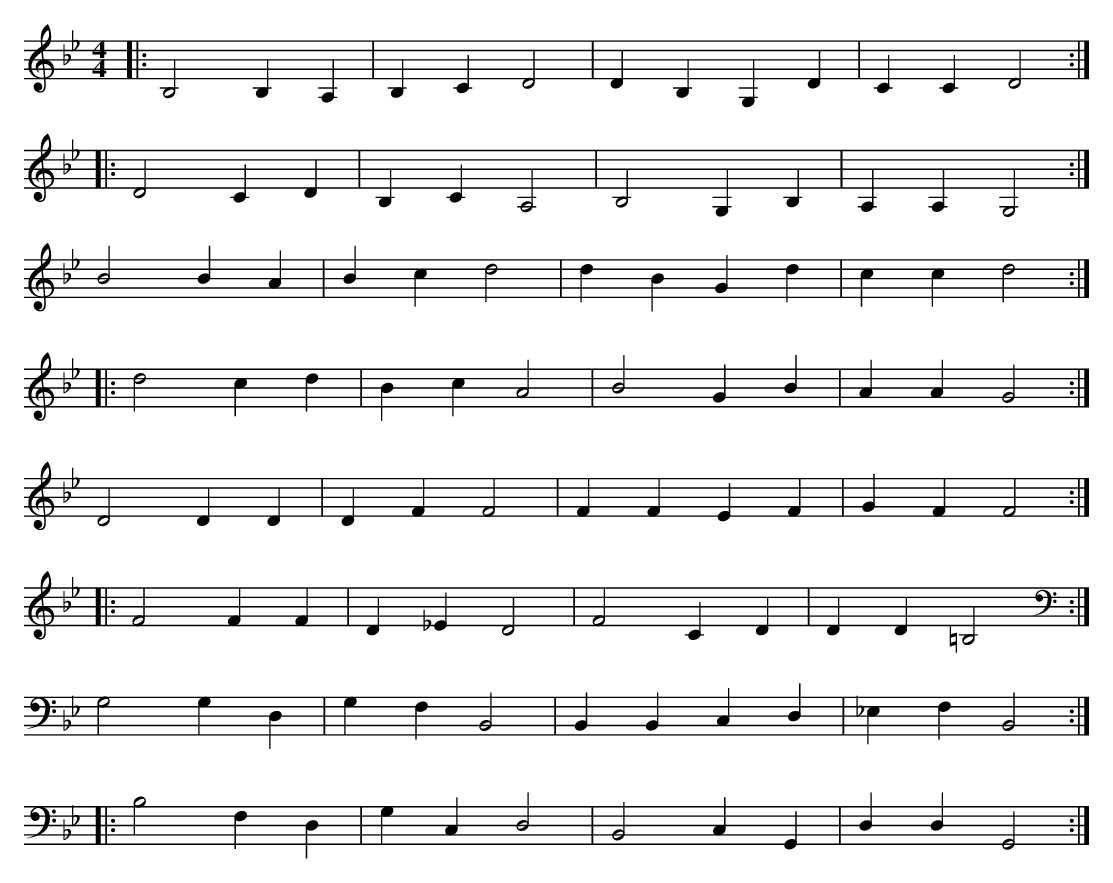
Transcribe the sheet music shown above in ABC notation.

X:1
M:4/4
K:Gmin
|:B,4 B,2 A,2|B,2 C2 D4|D2 B,2 G,2 D2|C2 C2 D4:|
|:D4 C2 D2|B,2 C2 A,4|B,4 G,2 B,2|A,2 A,2 G,4:|
B4 B2 A2|B2 c2 d4|d2 B2 G2 d2|c2 c2 d4:|
|:d4 c2 d2|B2 c2 A4|B4 G2 B2|A2 A2 G4:|
D4 D2 D2|D2 F2 F4|F2 F2 E2 F2|G2 F2 F4:|
|:F4 F2 F2|D2 _E2 D4|F4 C2 D2|D2 D2 =B,4:|
G,4 G,2 D,2|G,2 F,2 B,,4|B,,2 B,,2 C,2 D,2|_E,2 F,2 B,,4:|
|:B,4 F,2 D,2|G,2 C,2 D,4|B,,4 C,2 G,,2|D,2 D,2 G,,4:|
